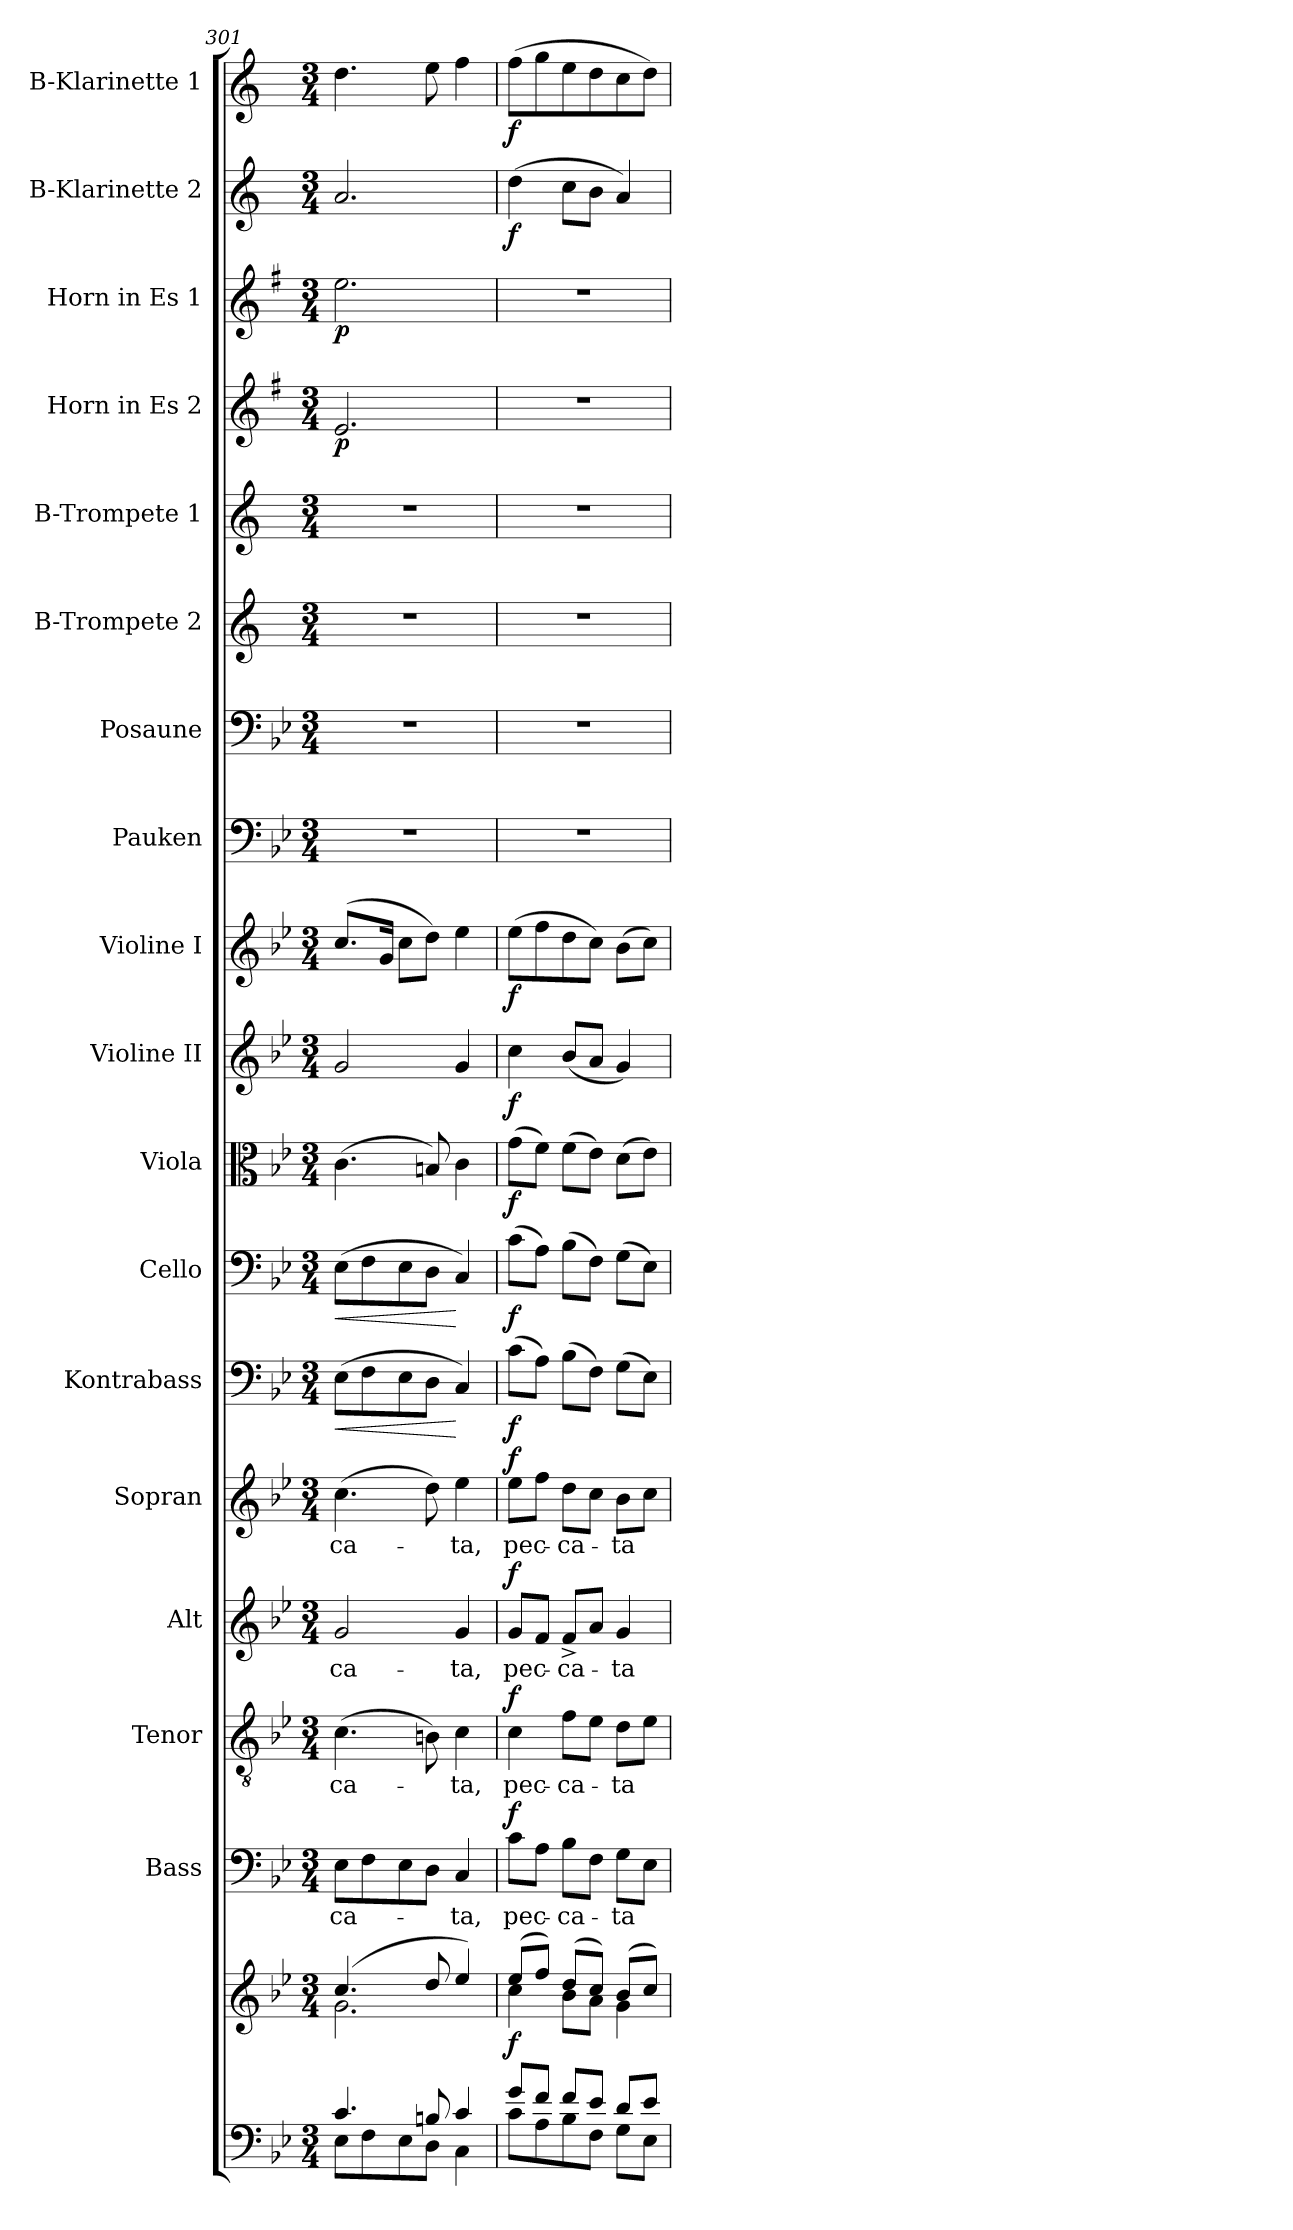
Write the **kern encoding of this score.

**kern	**kern	**dynam	**kern	**text	**dynam	**kern	**text	**dynam	**kern	**text	**dynam	**kern	**text	**dynam	**kern	**dynam	**kern	**dynam	**kern	**dynam	**kern	**dynam	**kern	**dynam	**kern	**kern	**kern	**kern	**kern	**dynam	**kern	**dynam	**kern	**dynam	**kern	**dynam
*part18	*part18	*part18	*part17	*part17	*part17	*part16	*part16	*part16	*part15	*part15	*part15	*part14	*part14	*part14	*part13	*part13	*part12	*part12	*part11	*part11	*part10	*part10	*part9	*part9	*part8	*part7	*part6	*part5	*part4	*part4	*part3	*part3	*part2	*part2	*part1	*part1
*staff19	*staff18	*staff18/19	*staff17	*staff17	*staff17	*staff16	*staff16	*staff16	*staff15	*staff15	*staff15	*staff14	*staff14	*staff14	*staff13	*staff13	*staff12	*staff12	*staff11	*staff11	*staff10	*staff10	*staff9	*staff9	*staff8	*staff7	*staff6	*staff5	*staff4	*staff4	*staff3	*staff3	*staff2	*staff2	*staff1	*staff1
*	*	*	*I"Bass	*	*	*I"Tenor	*	*	*I"Alt	*	*	*I"Sopran	*	*	*I"Kontrabass	*	*I"Cello	*	*I"Viola	*	*I"Violine II	*	*I"Violine I	*	*I"Pauken	*I"Posaune	*I"B-Trompete 2	*I"B-Trompete 1	*I"Horn in Es 2	*	*I"Horn in Es 1	*	*I"B-Klarinette 2	*	*I"B-Klarinette 1	*
*	*	*	*I'B.	*	*	*I'T.	*	*	*I'A.	*	*	*I'S.	*	*	*I'Kb.	*	*	*	*I'Vla.	*	*I'Vl. II	*	*I'Vl. I	*	*I'Pk.	*I'Pos.	*I'B Trp. 2	*I'B Trp. 1	*	*	*	*	*I'B Kl. 2	*	*I'B Kl. 1	*
*clefF4	*clefG2	*	*clefF4	*	*	*clefGv2	*	*	*clefG2	*	*	*clefG2	*	*	*clefF4	*	*clefF4	*	*clefC3	*	*clefG2	*	*clefG2	*	*clefF4	*clefF4	*clefG2	*clefG2	*clefG2	*	*clefG2	*	*clefG2	*	*clefG2	*
*	*	*	*	*	*	*	*	*	*	*	*	*	*	*	*ITrd7c12	*	*	*	*	*	*	*	*	*	*	*	*ITrd1c2	*ITrd1c2	*ITrd5c9	*	*ITrd5c9	*	*ITrd1c2	*	*ITrd1c2	*
*k[b-e-]	*k[b-e-]	*	*k[b-e-]	*	*	*k[b-e-]	*	*	*k[b-e-]	*	*	*k[b-e-]	*	*	*k[b-e-]	*	*k[b-e-]	*	*k[b-e-]	*	*k[b-e-]	*	*k[b-e-]	*	*k[b-e-]	*k[b-e-]	*k[b-e-]	*k[b-e-]	*k[b-e-]	*	*k[b-e-]	*	*k[b-e-]	*	*k[b-e-]	*
*B-:	*B-:	*	*B-:	*	*	*B-:	*	*	*B-:	*	*	*B-:	*	*	*B-:	*	*B-:	*	*B-:	*	*B-:	*	*B-:	*	*B-:	*B-:	*B-:	*B-:	*B-:	*	*B-:	*	*B-:	*	*B-:	*
*M3/4	*M3/4	*	*M3/4	*	*	*M3/4	*	*	*M3/4	*	*	*M3/4	*	*	*M3/4	*	*M3/4	*	*M3/4	*	*M3/4	*	*M3/4	*	*M3/4	*M3/4	*M3/4	*M3/4	*M3/4	*	*M3/4	*	*M3/4	*	*M3/4	*
=301	=301	=301	=301	=301	=301	=301	=301	=301	=301	=301	=301	=301	=301	=301	=301	=301	=301	=301	=301	=301	=301	=301	=301	=301	=301	=301	=301	=301	=301	=301	=301	=301	=301	=301	=301	=301
*^	*^	*	*	*	*	*	*	*	*	*	*	*	*	*	*	*	*	*	*	*	*	*	*	*	*	*	*	*	*	*	*	*	*	*	*	*
!	!	!	!	!	!	!LO:LY:b	!	!	!LO:LY:b	!	!	!LO:LY:b	!	!	!LO:LY:b	!	!	!LO:HP:b	!	!LO:HP:b	!	!	!	!	!	!	!	!	!	!	!	!LO:DY:b	!	!LO:DY:b	!	!	!	!
4.c/	8E-\L	(4.cc/	2.g\	.	8E-\L	-ca-	.	(>4.c\	-ca-	.	2g/	-ca-	.	(>4.cc\	-ca-	.	(>8EE-\L	<	(>8E-\L	<	(>4.c\	.	2g/	.	(>8.cc/L	.	2.r	2.r	2.r	2.r	2.G/	p	2.g\	p	2.g/	.	4.cc\	.
.	8F\	.	.	.	8F\	.	.	.	.	.	.	.	.	.	.	.	8FF\	.	8F\	.	.	.	.	.	.	.	.	.	.	.	.	.	.	.	.	.	.	.
.	.	.	.	.	.	.	.	.	.	.	.	.	.	.	.	.	.	.	.	.	.	.	.	.	16g/Jk	.	.	.	.	.	.	.	.	.	.	.	.	.
.	8E-\	.	.	.	8E-\	.	.	.	.	.	.	.	.	.	.	.	8EE-\	.	8E-\	.	.	.	.	.	8cc\L	.	.	.	.	.	.	.	.	.	.	.	.	.
8Bn/	8D\J	8dd/	.	.	8D\J	.	.	8Bn\)	.	.	.	.	.	8dd\)	.	.	8DD\J	.	8D\J	.	8Bn/)	.	.	.	8dd\J)	.	.	.	.	.	.	.	.	.	.	.	8dd\	.
!	!	!	!	!	!	!LO:LY:b	!	!	!LO:LY:b	!	!	!LO:LY:b	!	!	!LO:LY:b	!	!	!	!	!	!	!	!	!	!	!	!	!	!	!	!	!	!	!	!	!	!	!
4c/	4C\	4ee-/)	.	.	4C/	-ta,	.	4c\	-ta,	.	4g/	-ta,	.	4ee-\	-ta,	.	4CC/)	[	4C/)	[	4c\	.	4g/	.	4ee-\	.	.	.	.	.	.	.	.	.	.	.	4ee-\	.
=302	=302	=302	=302	=302	=302	=302	=302	=302	=302	=302	=302	=302	=302	=302	=302	=302	=302	=302	=302	=302	=302	=302	=302	=302	=302	=302	=302	=302	=302	=302	=302	=302	=302	=302	=302	=302	=302	=302
!	!	!	!	!LO:DY:b	!	!LO:LY:b	!LO:DY:a	!	!LO:LY:b	!LO:DY:a	!	!LO:LY:b	!LO:DY:a	!	!LO:LY:b	!LO:DY:a	!	!LO:DY:b	!	!LO:DY:b	!	!LO:DY:b	!	!LO:DY:b	!	!LO:DY:b	!	!	!	!	!	!	!	!	!	!LO:DY:b	!	!LO:DY:b
8g/L	8c\L	(>8ee-/L	4cc\	f	8c\L	pec-	f	4c\	pec-	f	8g/L	pec-	f	8ee-\L	pec-	f	(>8C\L	f	(>8c\L	f	(>8g\L	f	4cc\	f	(>8ee-\L	f	2.r	2.r	2.r	2.r	2.r	.	2.r	.	(>4cc\	f	(>8ee-\L	f
8f/J	8A\	8ff/J)	.	.	8A\J	.	.	.	.	.	8f/J	.	.	8ff\J	.	.	8AA\J)	.	8A\J)	.	8f\J)	.	.	.	8ff\	.	.	.	.	.	.	.	.	.	.	.	8ff\	.
!	!	!	!	!	!	!LO:LY:b	!	!	!LO:LY:b	!	!	!LO:LY:b	!	!	!LO:LY:b	!	!	!	!	!	!	!	!	!	!	!	!	!	!	!	!	!	!	!	!	!	!	!
8f/L	8B-\	(>8dd/L	8b-\L	.	8B-\L	-ca-	.	8f\L	-ca-	.	8f^>/L	-ca-	.	8dd\L	-ca-	.	(>8BB-\L	.	(>8B-\L	.	(>8f\L	.	(<8b-/L	.	8dd\	.	.	.	.	.	.	.	.	.	8b-\L	.	8dd\	.
8e-/J	8F\J	8cc/J)	8a\J	.	8F\J	.	.	8e-\J	.	.	8a/J	.	.	8cc\J	.	.	8FF\J)	.	8F\J)	.	8e-\J)	.	8a/J	.	8cc\J)	.	.	.	.	.	.	.	.	.	8a\J	.	8cc\	.
!	!	!	!	!	!	!LO:LY:b	!	!	!LO:LY:b	!	!	!LO:LY:b	!	!	!LO:LY:b	!	!	!	!	!	!	!	!	!	!	!	!	!	!	!	!	!	!	!	!	!	!	!
8d/L	8G\L	(>8b-/L	4g\	.	8G\L	-ta	.	8d\L	-ta	.	4g/	-ta	.	8b-\L	-ta	.	(>8GG\L	.	(>8G\L	.	(>8d\L	.	4g/)	.	(>8b-\L	.	.	.	.	.	.	.	.	.	4g/)	.	8b-\	.
8e-/J	8E-\J	8cc/J)	.	.	8E-\J	.	.	8e-\J	.	.	.	.	.	8cc\J	.	.	8EE-\J)	.	8E-\J)	.	8e-\J)	.	.	.	8cc\J)	.	.	.	.	.	.	.	.	.	.	.	8cc\J)	.
*v	*v	*	*	*	*	*	*	*	*	*	*	*	*	*	*	*	*	*	*	*	*	*	*	*	*	*	*	*	*	*	*	*	*	*	*	*	*	*
*	*v	*v	*	*	*	*	*	*	*	*	*	*	*	*	*	*	*	*	*	*	*	*	*	*	*	*	*	*	*	*	*	*	*	*	*	*	*
=	=	=	=	=	=	=	=	=	=	=	=	=	=	=	=	=	=	=	=	=	=	=	=	=	=	=	=	=	=	=	=	=	=	=	=	=
*-	*-	*-	*-	*-	*-	*-	*-	*-	*-	*-	*-	*-	*-	*-	*-	*-	*-	*-	*-	*-	*-	*-	*-	*-	*-	*-	*-	*-	*-	*-	*-	*-	*-	*-	*-	*-
